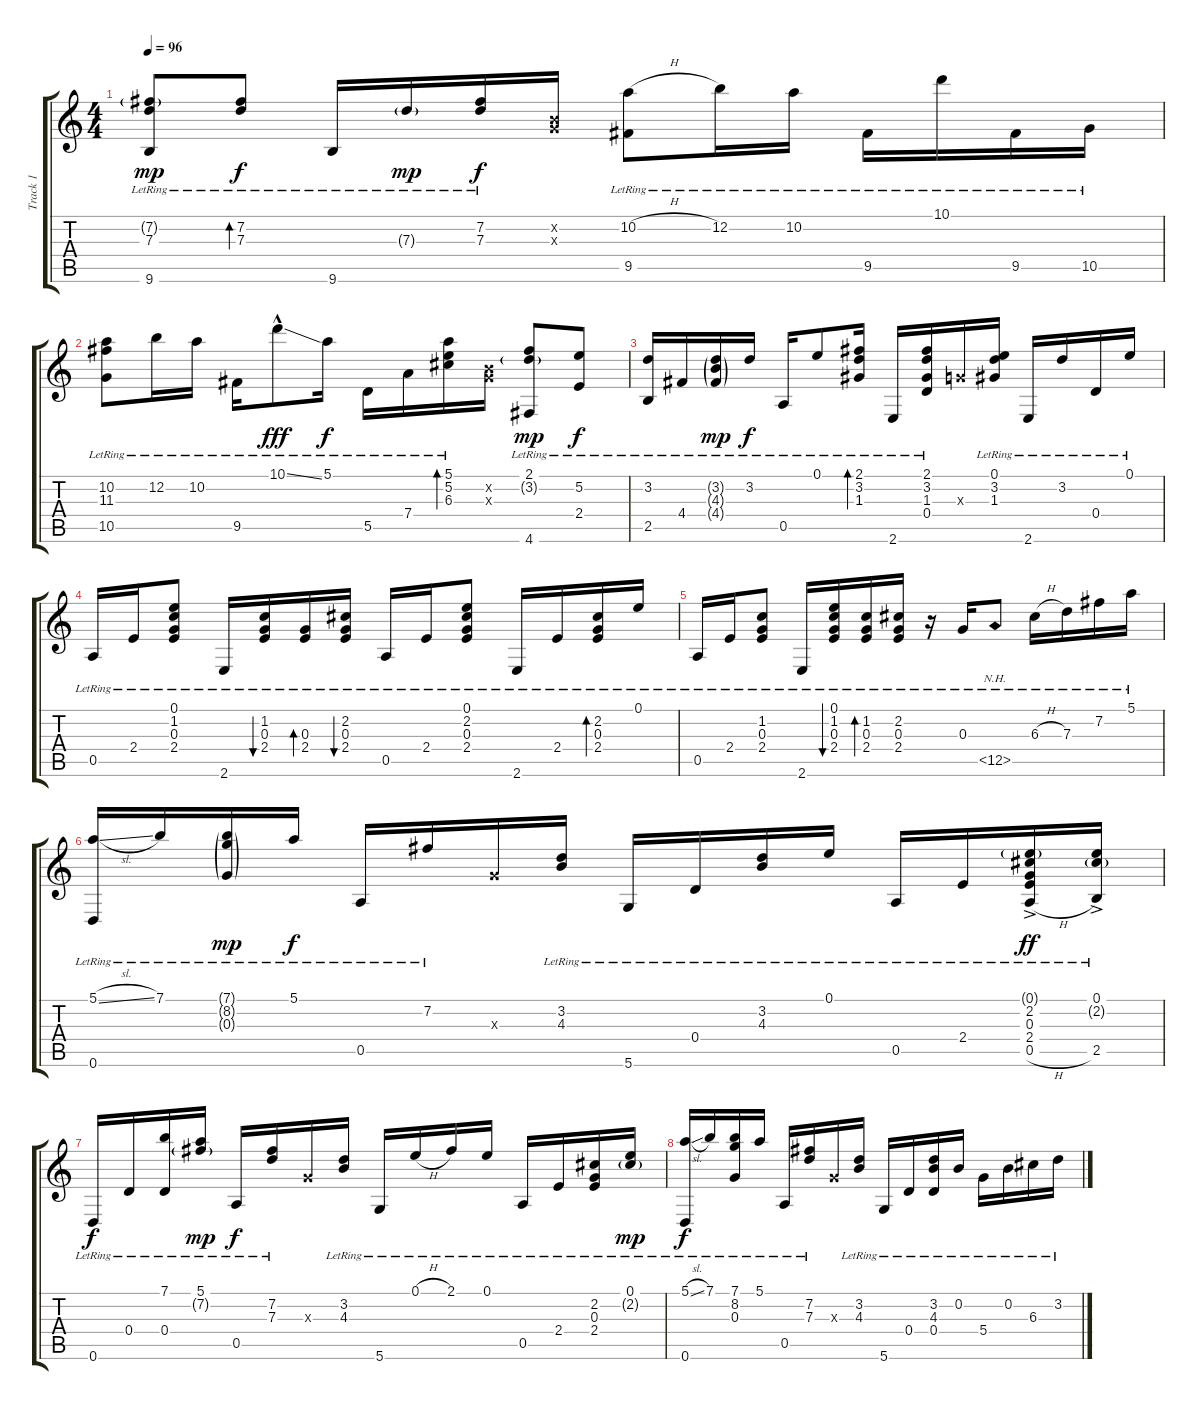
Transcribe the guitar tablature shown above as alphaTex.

\track ("Track 1" "Track 1") {instrument acousticguitarsteel}
\staff {score tabs}
\tuning (E4 B3 G3 D3 A2 D2) {hide}
\ts (4 4)
\tempo 96
\clef g2
\ks c
(7.2{g lr} 7.3{lr} 9.6{lr}).8{dy mp} (7.2{lr} 7.3{lr}).8{bd 60 dy f} 9.6{lr}.16 7.3{g lr}.16{dy mp} (7.2{lr} 7.3{lr}).16{dy f} (0.2{x} 0.3{x}).16 (10.2{h lr} 9.5{lr}).8 12.2{lr}.16 10.2{lr}.16 9.5{lr}.16 10.1{lr}.16 9.5{lr}.16 10.5{lr}.16 |
(10.2{lr} 11.3{lr} 10.5{lr}).8 12.2{lr}.16 10.2{lr}.16 9.5{lr}.16 10.1{ss hac lr}.8{dy fff} 5.1{lr}.16{dy f} 5.5{lr}.16 7.4{lr}.16 (5.1{lr} 5.2{lr} 6.3{lr}).16{bd 60} (0.2{x} 0.3{x}).16 (2.1{lr} 3.2{g lr} 4.6{lr}).8{dy mp} (5.2{lr} 2.4{lr}).8{dy f} |
(3.2{lr} 2.5{lr}).16 4.4{lr}.16 (3.2{g lr} 4.3{g lr} 4.4{g lr}).16{dy mp} 3.2{lr}.16{dy f} 0.5{lr}.16 0.1{lr}.8 (2.1{lr} 3.2{lr} 1.3{lr}).16{bd 60} 2.6{lr}.16 (2.1{lr} 3.2{lr} 1.3{lr} 0.4{lr}).16 0.3{x}.16 (0.1{lr} 3.2{lr} 1.3{lr}).16 2.6{lr}.16 3.2{lr}.16 0.4{lr}.16 0.1{lr}.16 |
0.5{lr}.16 2.4{lr}.16 (0.1{lr} 1.2{lr} 0.3{lr} 2.4{lr}).8 2.6{lr}.16 (1.2{lr} 0.3{lr} 2.4{lr}).16{bu 60} (0.3{lr} 2.4{lr}).16{bd 60} (2.2{lr} 0.3{lr} 2.4{lr}).16{bu 60} 0.5{lr}.16 2.4{lr}.16 (0.1{lr} 2.2{lr} 0.3{lr} 2.4{lr}).8 2.6{lr}.16 2.4{lr}.16 (2.2{lr} 0.3{lr} 2.4{lr}).16{bd 60} 0.1{lr}.16 |
0.5{lr}.16 2.4{lr}.16 (1.2{lr} 0.3{lr} 2.4{lr}).8 2.6{lr}.16 (0.1{lr} 1.2{lr} 0.3{lr} 2.4{lr}).16{bu 60} (1.2{lr} 0.3{lr} 2.4{lr}).16{bd 60} (2.2{lr} 0.3{lr} 2.4{lr}).16 r.16 0.3{lr}.16 12.5{nh lr}.8 6.3{h lr}.16 7.3{lr}.16 7.2{lr}.16 5.1{lr}.16 |
(5.1{sl lr} 0.6{lr}).16 7.1{lr}.16 (7.1{g lr} 8.2{g lr} 0.3{g lr}).16{dy mp} 5.1{lr}.16{dy f} 0.5{lr}.16 7.2{lr}.16 0.3{x}.16 (3.2{lr} 4.3{lr}).16 5.6{lr}.16 0.4{lr}.16 (3.2{lr} 4.3{lr}).16 0.1{lr}.16 0.5{lr}.16 2.4{lr}.16 (0.1{g lr} 2.2{lr} 0.3{lr} 2.4{lr} 0.5{h ac lr}).16{dy ff} (0.1{lr} 2.2{g lr} 2.5{ac lr}).16 |
0.6{lr}.16{dy f} 0.4{lr}.16 (7.1{lr} 0.4{lr}).16 (5.1{lr} 7.2{g lr}).16{dy mp} 0.5{lr}.16{dy f} (7.2{lr} 7.3{lr}).16 0.3{x}.16 (3.2{lr} 4.3{lr}).16 5.6{lr}.16 0.1{h lr}.16 2.1{lr}.16 0.1{lr}.16 0.5{lr}.16 2.4{lr}.16 (2.2{lr} 0.3{lr} 2.4{lr}).16 (0.1{lr} 2.2{g lr}).16{dy mp} |
(5.1{sl lr} 0.6{lr}).16{dy f} 7.1{lr}.16 (7.1{lr} 8.2{lr} 0.3{lr}).16 5.1{lr}.16 0.5{lr}.16 (7.2{lr} 7.3{lr}).16 0.3{x}.16 (3.2{lr} 4.3{lr}).16 5.6{lr}.16 0.4{lr}.16 (3.2{lr} 4.3{lr} 0.4{lr}).16 0.2{lr}.16 5.4{lr}.16 0.2{lr}.16 6.3{lr}.16 3.2{lr}.16
